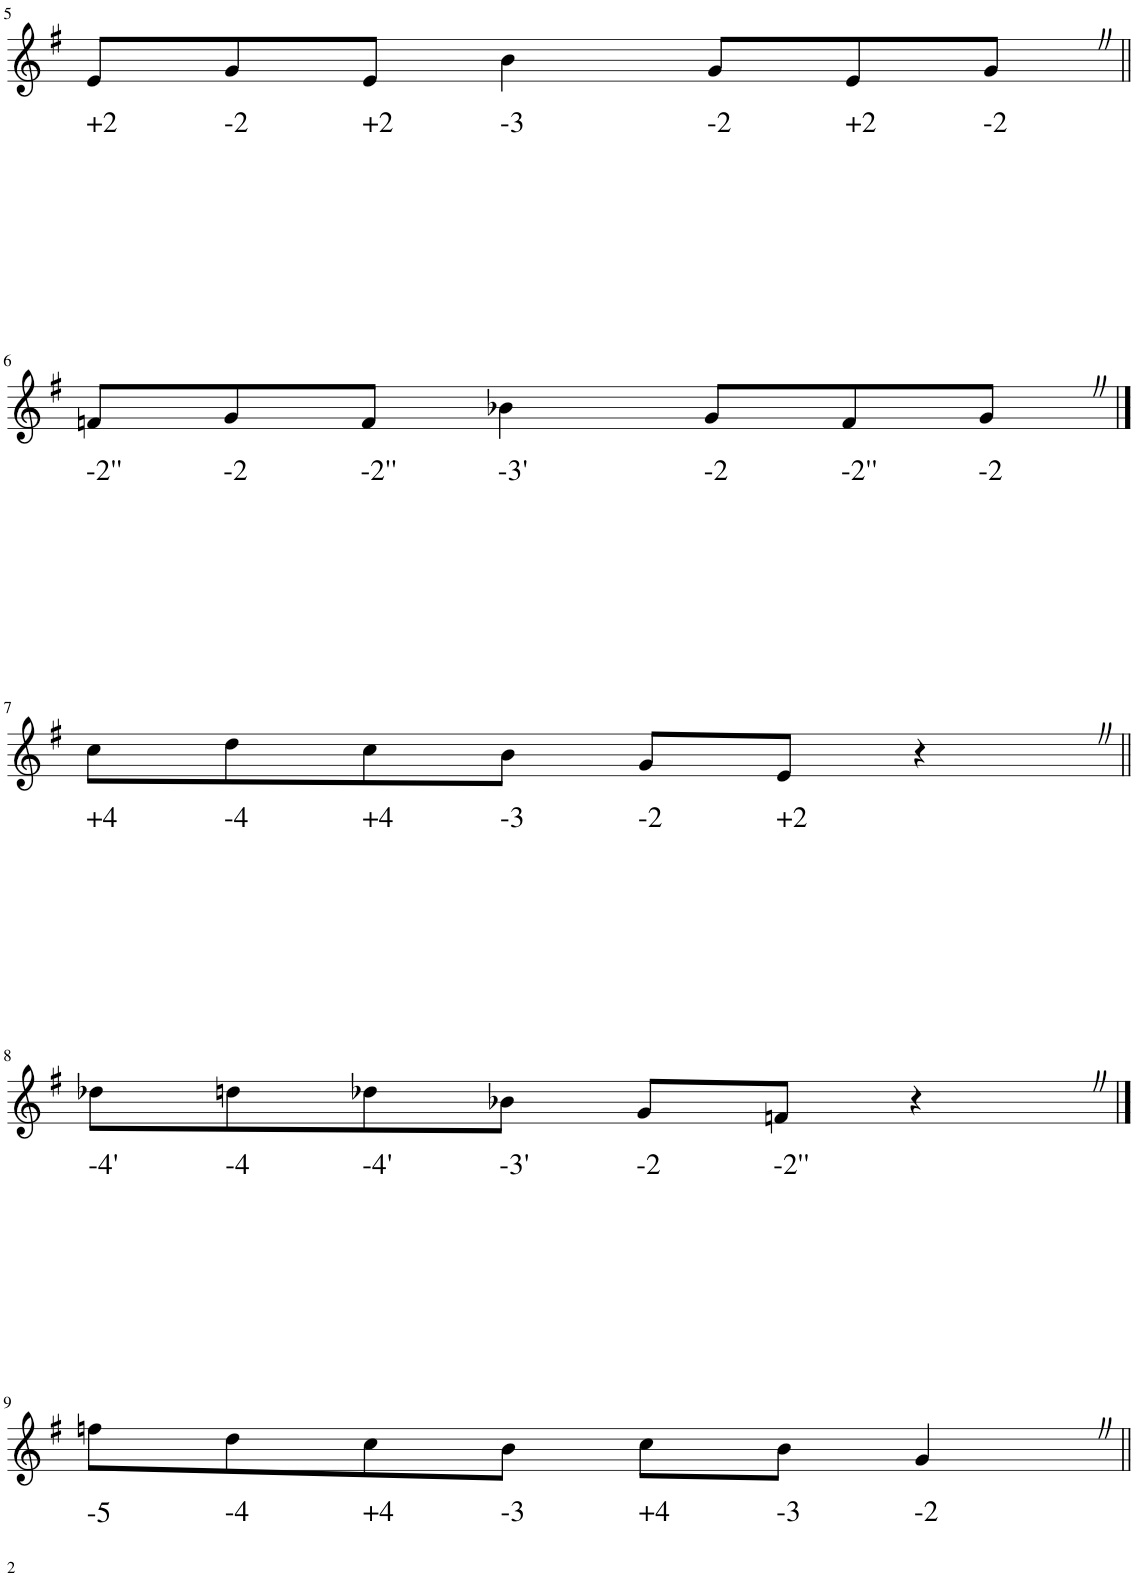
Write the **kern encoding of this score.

**kern
*part1
*staff1
*I"Piano
*I'Pno.
!!LO:PB:g=z
*clefG2
*k[f#]
*M4/4
=5
!LO:TX:b:t=+2
8e/L
!LO:TX:b:t=-2
8g/
!LO:TX:b:t=+2
8e/J
!LO:TX:b:t=-3
4b\
!LO:TX:b:t=-2
8g/L
!LO:TX:b:t=+2
8e/
!LO:TX:b:t=-2
8gZ/J
!!LO:LB:g=z
=6||
!LO:TX:b:t=-2''
8fn/L
!LO:TX:b:t=-2
8g/
!LO:TX:b:t=-2''
8f/J
!LO:TX:b:t=-3'
4b-X\
!LO:TX:b:t=-2
8g/L
!LO:TX:b:t=-2''
8f/
!LO:TX:b:t=-2
8gZ/J
!!LO:LB:g=z
==7
!LO:TX:b:t=+4
8cc\L
!LO:TX:b:t=-4
8dd\
!LO:TX:b:t=+4
8cc\
!LO:TX:b:t=-3
8b\J
!LO:TX:b:t=-2
8g/L
!LO:TX:b:t=+2
8e/J
4r
!!LO:LB:g=z
=8||
!LO:TX:b:t=-4'
8dd-X\L
!LO:TX:b:t=-4
8ddn\
!LO:TX:b:t=-4'
8dd-X\
!LO:TX:b:t=-3'
8b-X\J
!LO:TX:b:t=-2
8g/L
!LO:TX:b:t=-2''
8fn/J
4r
!!LO:LB:g=z
==9
!LO:TX:b:t=-5
8ffn\L
!LO:TX:b:t=-4
8dd\
!LO:TX:b:t=+4
8cc\
!LO:TX:b:t=-3
8b\J
!LO:TX:b:t=+4
8cc\L
!LO:TX:b:t=-3
8b\J
!LO:TX:b:t=-2
4gZ/
=||
*-
